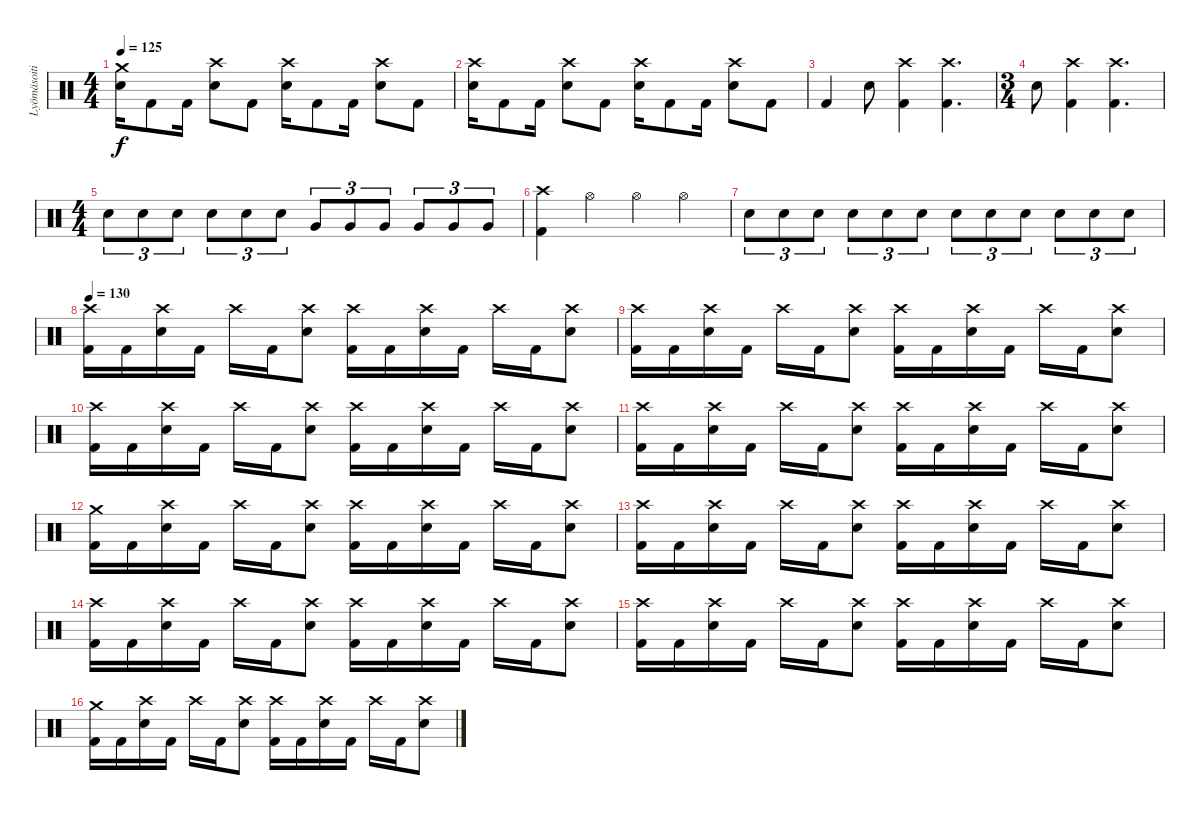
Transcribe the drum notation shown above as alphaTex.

\track ("Lyömäsoitin" "Lyömäsoiti") {instrument percussion}
\staff {score}
\articulation defaults
\ts (4 4)
\tempo 125
\clef neutral
\ks c
("Crash medium (hit)" "Snare (hit) 2").16{dy f} "Kick (hit) 2".8 "Kick (hit) 2".16 ("Crash high (hit)" "Snare (hit) 2").8 "Kick (hit) 2".8 ("Crash high (hit)" "Snare (hit) 2").16 "Kick (hit) 2".8 "Kick (hit) 2".16 ("Crash high (hit)" "Snare (hit) 2").8 "Kick (hit) 2".8 |
("Crash high (hit)" "Snare (hit) 2").16 "Kick (hit) 2".8 "Kick (hit) 2".16 ("Crash high (hit)" "Snare (hit) 2").8 "Kick (hit) 2".8 ("Crash high (hit)" "Snare (hit) 2").16 "Kick (hit) 2".8 "Kick (hit) 2".16 ("Crash high (hit)" "Snare (hit) 2").8 "Kick (hit) 2".8 |
"Kick (hit) 2".4 "Snare (hit) 2".8 ("Crash high (hit)" "Kick (hit) 2").4 ("Crash high (hit)" "Kick (hit) 2").4{d} |
\ts (3 4)
"Snare (hit) 2".8 ("Crash high (hit)" "Kick (hit) 2").4 ("Crash high (hit)" "Kick (hit) 2").4{d} |
\ts (4 4)
"Snare (hit) 2".8{tu (3 2)} "Snare (hit) 2".8{tu (3 2)} "Snare (hit) 2".8{tu (3 2)} "Snare (hit) 2".8{tu (3 2)} "Snare (hit) 2".8{tu (3 2)} "Snare (hit) 2".8{tu (3 2)} "Very Low Tom (hit)".8{tu (3 2)} "Very Low Tom (hit)".8{tu (3 2)} "Very Low Tom (hit)".8{tu (3 2)} "Very Low Tom (hit)".8{tu (3 2)} "Very Low Tom (hit)".8{tu (3 2)} "Very Low Tom (hit)".8{tu (3 2)} |
("Crash high (hit)" "Kick (hit) 2").4 "Hi-Hat (open)".4 "Hi-Hat (open)".4 "Hi-Hat (open)".4 |
"Snare (hit) 2".8{tu (3 2)} "Snare (hit) 2".8{tu (3 2)} "Snare (hit) 2".8{tu (3 2)} "Snare (hit) 2".8{tu (3 2)} "Snare (hit) 2".8{tu (3 2)} "Snare (hit) 2".8{tu (3 2)} "Snare (hit) 2".8{tu (3 2)} "Snare (hit) 2".8{tu (3 2)} "Snare (hit) 2".8{tu (3 2)} "Snare (hit) 2".8{tu (3 2)} "Snare (hit) 2".8{tu (3 2)} "Snare (hit) 2".8{tu (3 2)} |
\tempo 130
("Crash high (hit)" "Kick (hit) 2").16 "Kick (hit) 2".16 ("Crash high (hit)" "Snare (hit) 2").16 "Kick (hit) 2".16 "Crash high (hit)".16 "Kick (hit) 2".16 ("Crash high (hit)" "Snare (hit) 2").8 ("Crash high (hit)" "Kick (hit) 2").16 "Kick (hit) 2".16 ("Crash high (hit)" "Snare (hit) 2").16 "Kick (hit) 2".16 "Crash high (hit)".16 "Kick (hit) 2".16 ("Crash high (hit)" "Snare (hit) 2").8 |
("Crash high (hit)" "Kick (hit) 2").16 "Kick (hit) 2".16 ("Crash high (hit)" "Snare (hit) 2").16 "Kick (hit) 2".16 "Crash high (hit)".16 "Kick (hit) 2".16 ("Crash high (hit)" "Snare (hit) 2").8 ("Crash high (hit)" "Kick (hit) 2").16 "Kick (hit) 2".16 ("Crash high (hit)" "Snare (hit) 2").16 "Kick (hit) 2".16 "Crash high (hit)".16 "Kick (hit) 2".16 ("Crash high (hit)" "Snare (hit) 2").8 |
("Crash high (hit)" "Kick (hit) 2").16 "Kick (hit) 2".16 ("Crash high (hit)" "Snare (hit) 2").16 "Kick (hit) 2".16 "Crash high (hit)".16 "Kick (hit) 2".16 ("Crash high (hit)" "Snare (hit) 2").8 ("Crash high (hit)" "Kick (hit) 2").16 "Kick (hit) 2".16 ("Crash high (hit)" "Snare (hit) 2").16 "Kick (hit) 2".16 "Crash high (hit)".16 "Kick (hit) 2".16 ("Crash high (hit)" "Snare (hit) 2").8 |
("Crash high (hit)" "Kick (hit) 2").16 "Kick (hit) 2".16 ("Crash high (hit)" "Snare (hit) 2").16 "Kick (hit) 2".16 "Crash high (hit)".16 "Kick (hit) 2".16 ("Crash high (hit)" "Snare (hit) 2").8 ("Crash high (hit)" "Kick (hit) 2").16 "Kick (hit) 2".16 ("Crash high (hit)" "Snare (hit) 2").16 "Kick (hit) 2".16 "Crash high (hit)".16 "Kick (hit) 2".16 ("Crash high (hit)" "Snare (hit) 2").8 |
("Crash medium (hit)" "Kick (hit) 2").16 "Kick (hit) 2".16 ("Crash high (hit)" "Snare (hit) 2").16 "Kick (hit) 2".16 "Crash high (hit)".16 "Kick (hit) 2".16 ("Crash high (hit)" "Snare (hit) 2").8 ("Crash high (hit)" "Kick (hit) 2").16 "Kick (hit) 2".16 ("Crash high (hit)" "Snare (hit) 2").16 "Kick (hit) 2".16 "Crash high (hit)".16 "Kick (hit) 2".16 ("Crash high (hit)" "Snare (hit) 2").8 |
("Crash high (hit)" "Kick (hit) 2").16 "Kick (hit) 2".16 ("Crash high (hit)" "Snare (hit) 2").16 "Kick (hit) 2".16 "Crash high (hit)".16 "Kick (hit) 2".16 ("Crash high (hit)" "Snare (hit) 2").8 ("Crash high (hit)" "Kick (hit) 2").16 "Kick (hit) 2".16 ("Crash high (hit)" "Snare (hit) 2").16 "Kick (hit) 2".16 "Crash high (hit)".16 "Kick (hit) 2".16 ("Crash high (hit)" "Snare (hit) 2").8 |
("Crash high (hit)" "Kick (hit) 2").16 "Kick (hit) 2".16 ("Crash high (hit)" "Snare (hit) 2").16 "Kick (hit) 2".16 "Crash high (hit)".16 "Kick (hit) 2".16 ("Crash high (hit)" "Snare (hit) 2").8 ("Crash high (hit)" "Kick (hit) 2").16 "Kick (hit) 2".16 ("Crash high (hit)" "Snare (hit) 2").16 "Kick (hit) 2".16 "Crash high (hit)".16 "Kick (hit) 2".16 ("Crash high (hit)" "Snare (hit) 2").8 |
("Crash high (hit)" "Kick (hit) 2").16 "Kick (hit) 2".16 ("Crash high (hit)" "Snare (hit) 2").16 "Kick (hit) 2".16 "Crash high (hit)".16 "Kick (hit) 2".16 ("Crash high (hit)" "Snare (hit) 2").8 ("Crash high (hit)" "Kick (hit) 2").16 "Kick (hit) 2".16 ("Crash high (hit)" "Snare (hit) 2").16 "Kick (hit) 2".16 "Crash high (hit)".16 "Kick (hit) 2".16 ("Crash high (hit)" "Snare (hit) 2").8 |
("Crash medium (hit)" "Kick (hit) 2").16 "Kick (hit) 2".16 ("Crash high (hit)" "Snare (hit) 2").16 "Kick (hit) 2".16 "Crash high (hit)".16 "Kick (hit) 2".16 ("Crash high (hit)" "Snare (hit) 2").8 ("Crash high (hit)" "Kick (hit) 2").16 "Kick (hit) 2".16 ("Crash high (hit)" "Snare (hit) 2").16 "Kick (hit) 2".16 "Crash high (hit)".16 "Kick (hit) 2".16 ("Crash high (hit)" "Snare (hit) 2").8
